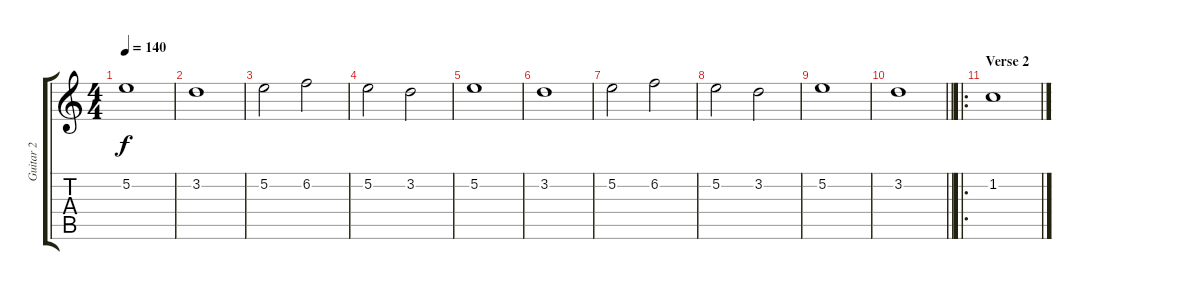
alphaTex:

\track ("Guitar 2" "Guitar 2") {instrument electricguitarjazz}
\staff {score tabs}
\tuning (E4 B3 G3 D3 A2 E2) {hide}
\ts (4 4)
\tempo 140
\clef g2
\ks c
5.2.1{dy f} |
3.2.1 |
5.2.2 6.2.2 |
5.2.2 3.2.2 |
5.2.1 |
3.2.1 |
5.2.2 6.2.2 |
5.2.2 3.2.2 |
5.2.1 |
\barLineRight lightlight
3.2.1 |
\ro
\section ("" "Verse 2")
1.2.1
